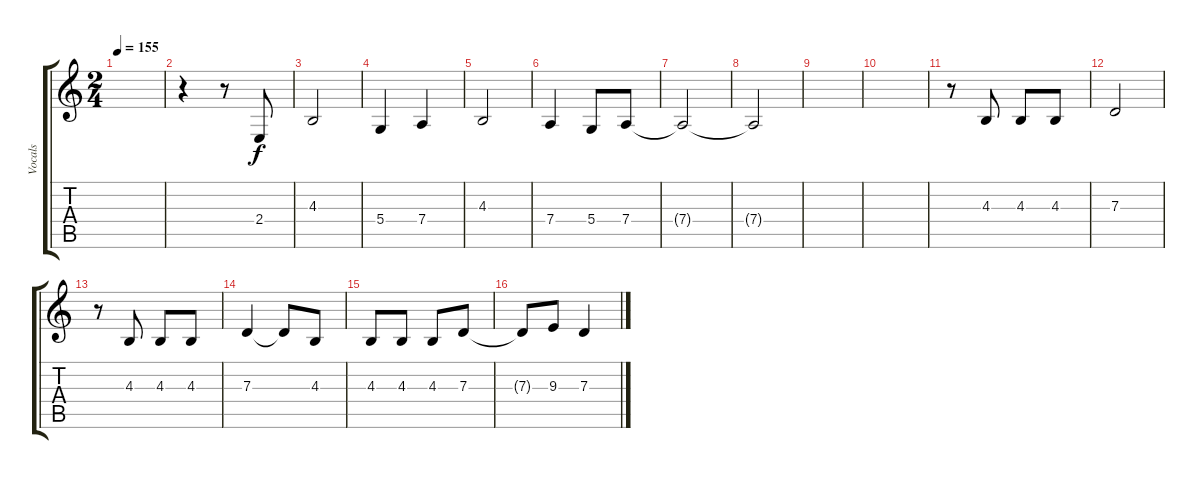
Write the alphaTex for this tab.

\track ("Vocals" "Vocals") {instrument altosax}
\staff {score tabs}
\tuning (E4 B3 G3 D3 A2 E2) {hide}
\ts (2 4)
\tempo 155
\clef g2
\ks c
|
r.4 r.8 2.4.8 |
4.3.2 |
5.4.4 7.4.4 |
4.3.2 |
7.4.4 5.4.8 7.4.8 |
7.4{t}.2 |
7.4{t}.2 |
|
|
r.8 4.3.8 4.3.8 4.3.8 |
7.3.2 |
r.8 4.3.8 4.3.8 4.3.8 |
7.3.4 7.3{t}.8 4.3.8 |
4.3.8 4.3.8 4.3.8 7.3.8 |
7.3{t}.8 9.3.8 7.3.4
